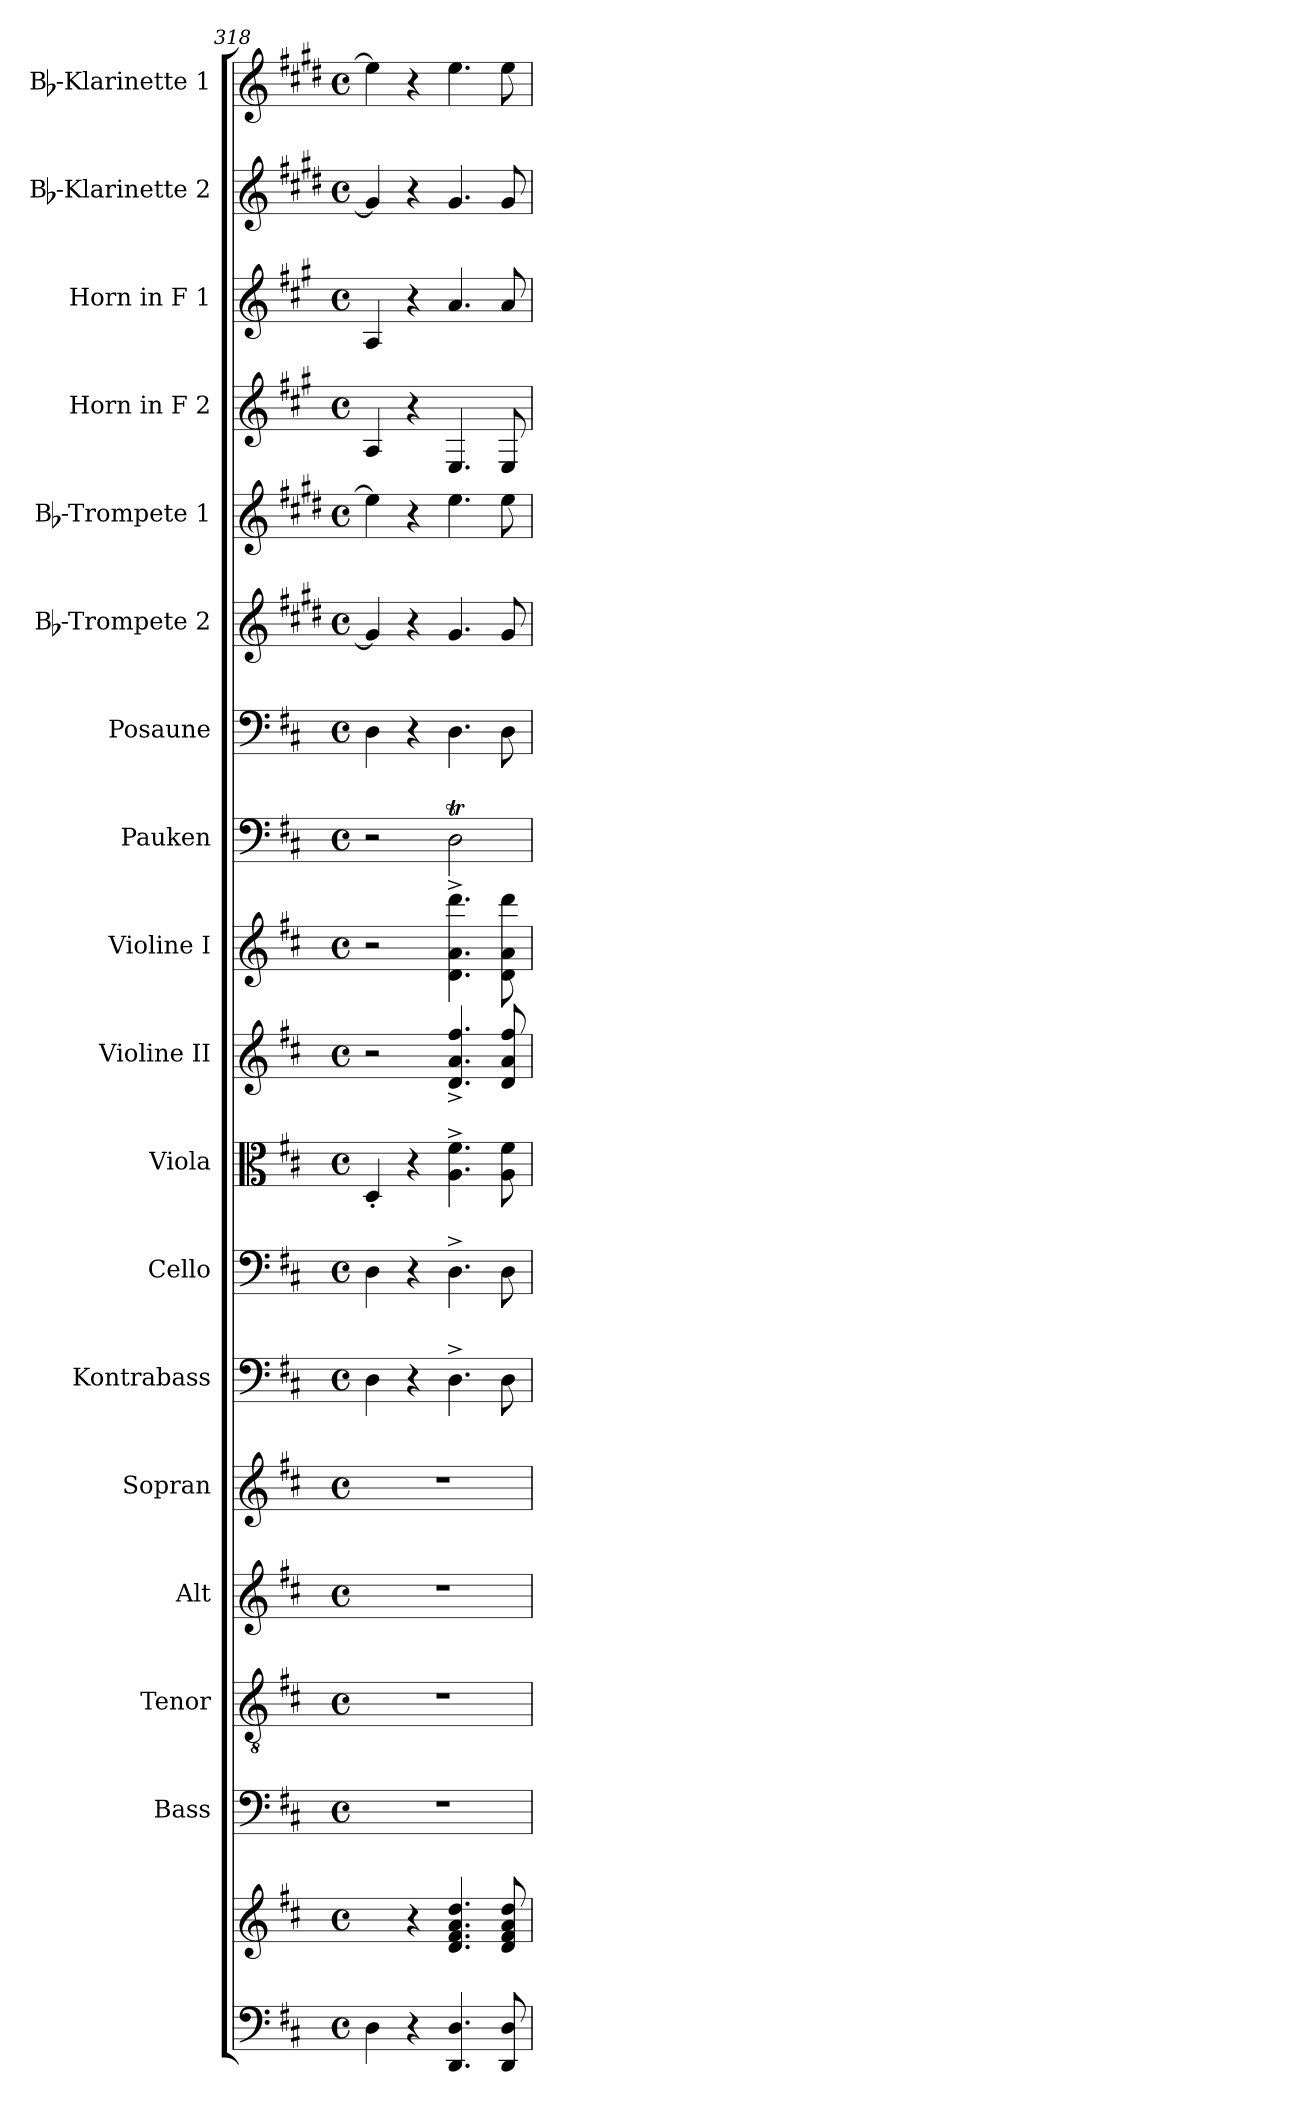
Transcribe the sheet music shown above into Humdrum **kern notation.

**kern	**kern	**kern	**kern	**kern	**kern	**kern	**kern	**kern	**kern	**kern	**kern	**kern	**kern	**kern	**kern	**kern	**kern	**kern
*part18	*part18	*part17	*part16	*part15	*part14	*part13	*part12	*part11	*part10	*part9	*part8	*part7	*part6	*part5	*part4	*part3	*part2	*part1
*staff19	*staff18	*staff17	*staff16	*staff15	*staff14	*staff13	*staff12	*staff11	*staff10	*staff9	*staff8	*staff7	*staff6	*staff5	*staff4	*staff3	*staff2	*staff1
*	*	*I"Bass	*I"Tenor	*I"Alt	*I"Sopran	*I"Kontrabass	*I"Cello	*I"Viola	*I"Violine II	*I"Violine I	*I"Pauken	*I"Posaune	*I"Bb-Trompete 2	*I"Bb-Trompete 1	*I"Horn in F 2	*I"Horn in F 1	*I"Bb-Klarinette 2	*I"Bb-Klarinette 1
*	*	*I'B.	*I'T.	*I'A.	*I'S.	*I'Kb.	*	*I'Vla.	*I'Vl. II	*I'Vl. I	*I'Pk.	*I'Pos.	*I'Bb Trp. 2	*I'Bb Trp. 1	*	*	*I'Bb Kl. 2	*I'Bb Kl. 1
!!LO:PB:g=z
*clefF4	*clefG2	*clefF4	*clefGv2	*clefG2	*clefG2	*clefF4	*clefF4	*clefC3	*clefG2	*clefG2	*clefF4	*clefF4	*clefG2	*clefG2	*clefG2	*clefG2	*clefG2	*clefG2
*	*	*	*	*	*	*ITrd7c12	*	*	*	*	*	*	*ITrd1c2	*ITrd1c2	*ITrd4c7	*ITrd4c7	*ITrd1c2	*ITrd1c2
*k[f#c#]	*k[f#c#]	*k[f#c#]	*k[f#c#]	*k[f#c#]	*k[f#c#]	*k[f#c#]	*k[f#c#]	*k[f#c#]	*k[f#c#]	*k[f#c#]	*k[f#c#]	*k[f#c#]	*k[f#c#]	*k[f#c#]	*k[f#c#]	*k[f#c#]	*k[f#c#]	*k[f#c#]
*D:	*D:	*D:	*D:	*D:	*D:	*D:	*D:	*D:	*D:	*D:	*D:	*D:	*D:	*D:	*D:	*D:	*D:	*D:
*M4/4	*M4/4	*M4/4	*M4/4	*M4/4	*M4/4	*M4/4	*M4/4	*M4/4	*M4/4	*M4/4	*M4/4	*M4/4	*M4/4	*M4/4	*M4/4	*M4/4	*M4/4	*M4/4
*met(c)	*met(c)	*met(c)	*met(c)	*met(c)	*met(c)	*met(c)	*met(c)	*met(c)	*met(c)	*met(c)	*met(c)	*met(c)	*met(c)	*met(c)	*met(c)	*met(c)	*met(c)	*met(c)
=318	=318	=318	=318	=318	=318	=318	=318	=318	=318	=318	=318	=318	=318	=318	=318	=318	=318	=318
4D\	4ryy	1r	1r	1r	1r	4DD\	4D\	4D'</	2r	2r	2r	4D\	4f#/]	4dd\]	4D/	4D/	4f#/]	4dd\]
4r	4r	.	.	.	.	4r	4r	4r	.	.	.	4r	4r	4r	4r	4r	4r	4r
4.DD/ 4.D/	4.d/ 4.f#/ 4.a/ 4.dd/	.	.	.	.	4.DD^>\	4.D^>\	4.A\^> 4.f#\^>	4.d/^< 4.a/^< 4.ff#/^<	4.d\^> 4.a\^> 4.ddd\^>	2DT\	4.D\	4.f#/	4.dd\	4.AA/	4.d/	4.f#/	4.dd\
8DD/ 8D/	8d/ 8f#/ 8a/ 8dd/	.	.	.	.	8DD\	8D\	8A\ 8f#\	8d/ 8a/ 8ff#/	8d\ 8a\ 8ddd\	.	8D\	8f#/	8dd\	8AA/	8d/	8f#/	8dd\
=	=	=	=	=	=	=	=	=	=	=	=	=	=	=	=	=	=	=
*-	*-	*-	*-	*-	*-	*-	*-	*-	*-	*-	*-	*-	*-	*-	*-	*-	*-	*-
